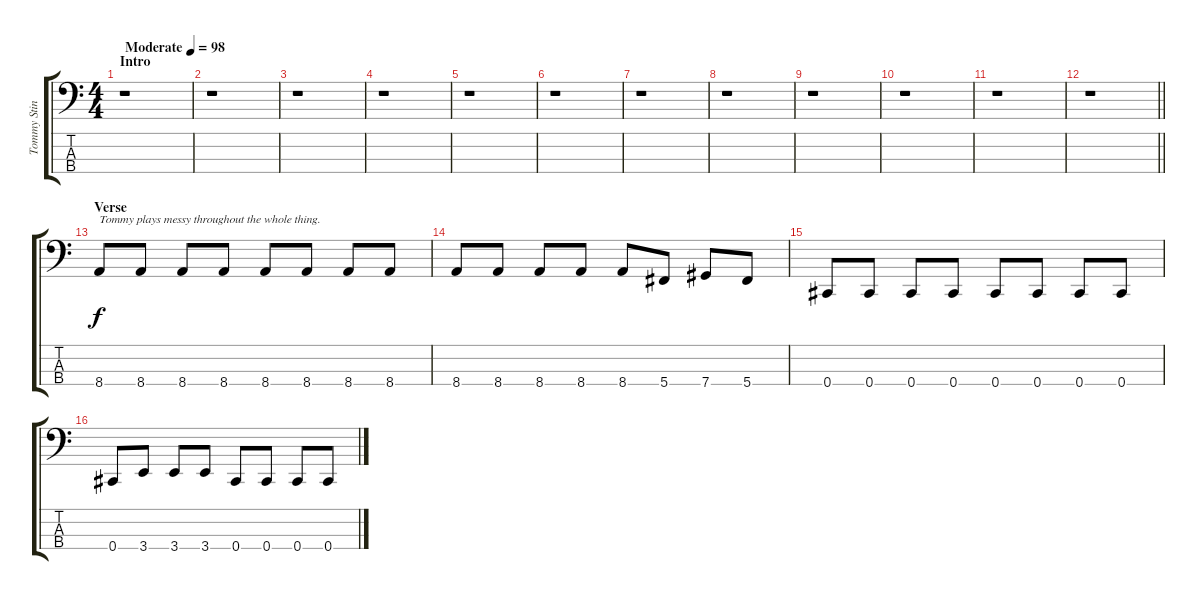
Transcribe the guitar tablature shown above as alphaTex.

\track ("Tommy Stinson" "Tommy Stin") {instrument electricbassfinger}
\staff {score tabs}
\tuning (Gb2 Db2 Ab1 Db1) {hide}
\ts (4 4)
\section ("" "Intro")
\tempo (98 "Moderate")
\clef f4
\ks c
r.1{dy f instrument electricbassfinger} |
r.1 |
r.1 |
r.1 |
r.1 |
r.1 |
r.1 |
r.1 |
r.1 |
r.1 |
r.1 |
\barLineRight lightlight
r.1 |
\section ("" "Verse")
8.4.8{txt "Tommy plays messy throughout the whole thing."} 8.4.8 8.4.8 8.4.8 8.4.8 8.4.8 8.4.8 8.4.8 |
8.4.8 8.4.8 8.4.8 8.4.8 8.4.8 5.4.8 7.4.8 5.4.8 |
0.4.8 0.4.8 0.4.8 0.4.8 0.4.8 0.4.8 0.4.8 0.4.8 |
0.4.8 3.4.8 3.4.8 3.4.8 0.4.8 0.4.8 0.4.8 0.4.8
